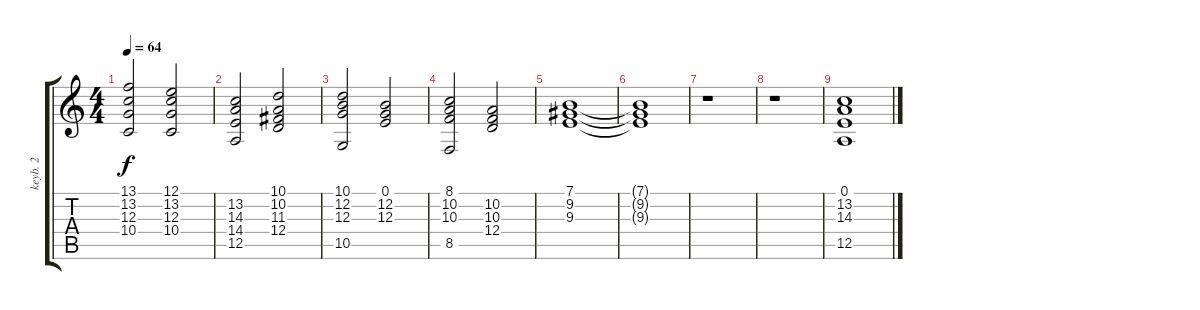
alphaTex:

\track ("keyb. 2" "keyb. 2") {instrument stringensemble1}
\staff {score tabs}
\tuning (E4 B3 G3 D3 A2 E2) {hide}
\ts (4 4)
\tempo 64
\clef g2
\ks c
(13.1 13.2 12.3 10.4).2{dy f} (12.1 13.2 12.3 10.4).2 |
(13.2 14.3 14.4 12.5).2 (10.1 10.2 11.3 12.4).2 |
(10.1 12.2 12.3 10.5).2 (0.1 12.2 12.3).2 |
(8.1 10.2 10.3 8.5).2 (10.2 10.3 12.4).2 |
(7.1 9.2 9.3).1 |
(7.1{t} 9.2{t} 9.3{t}).1 |
r.1 |
r.1 |
(0.1 13.2 14.3 12.5).1
